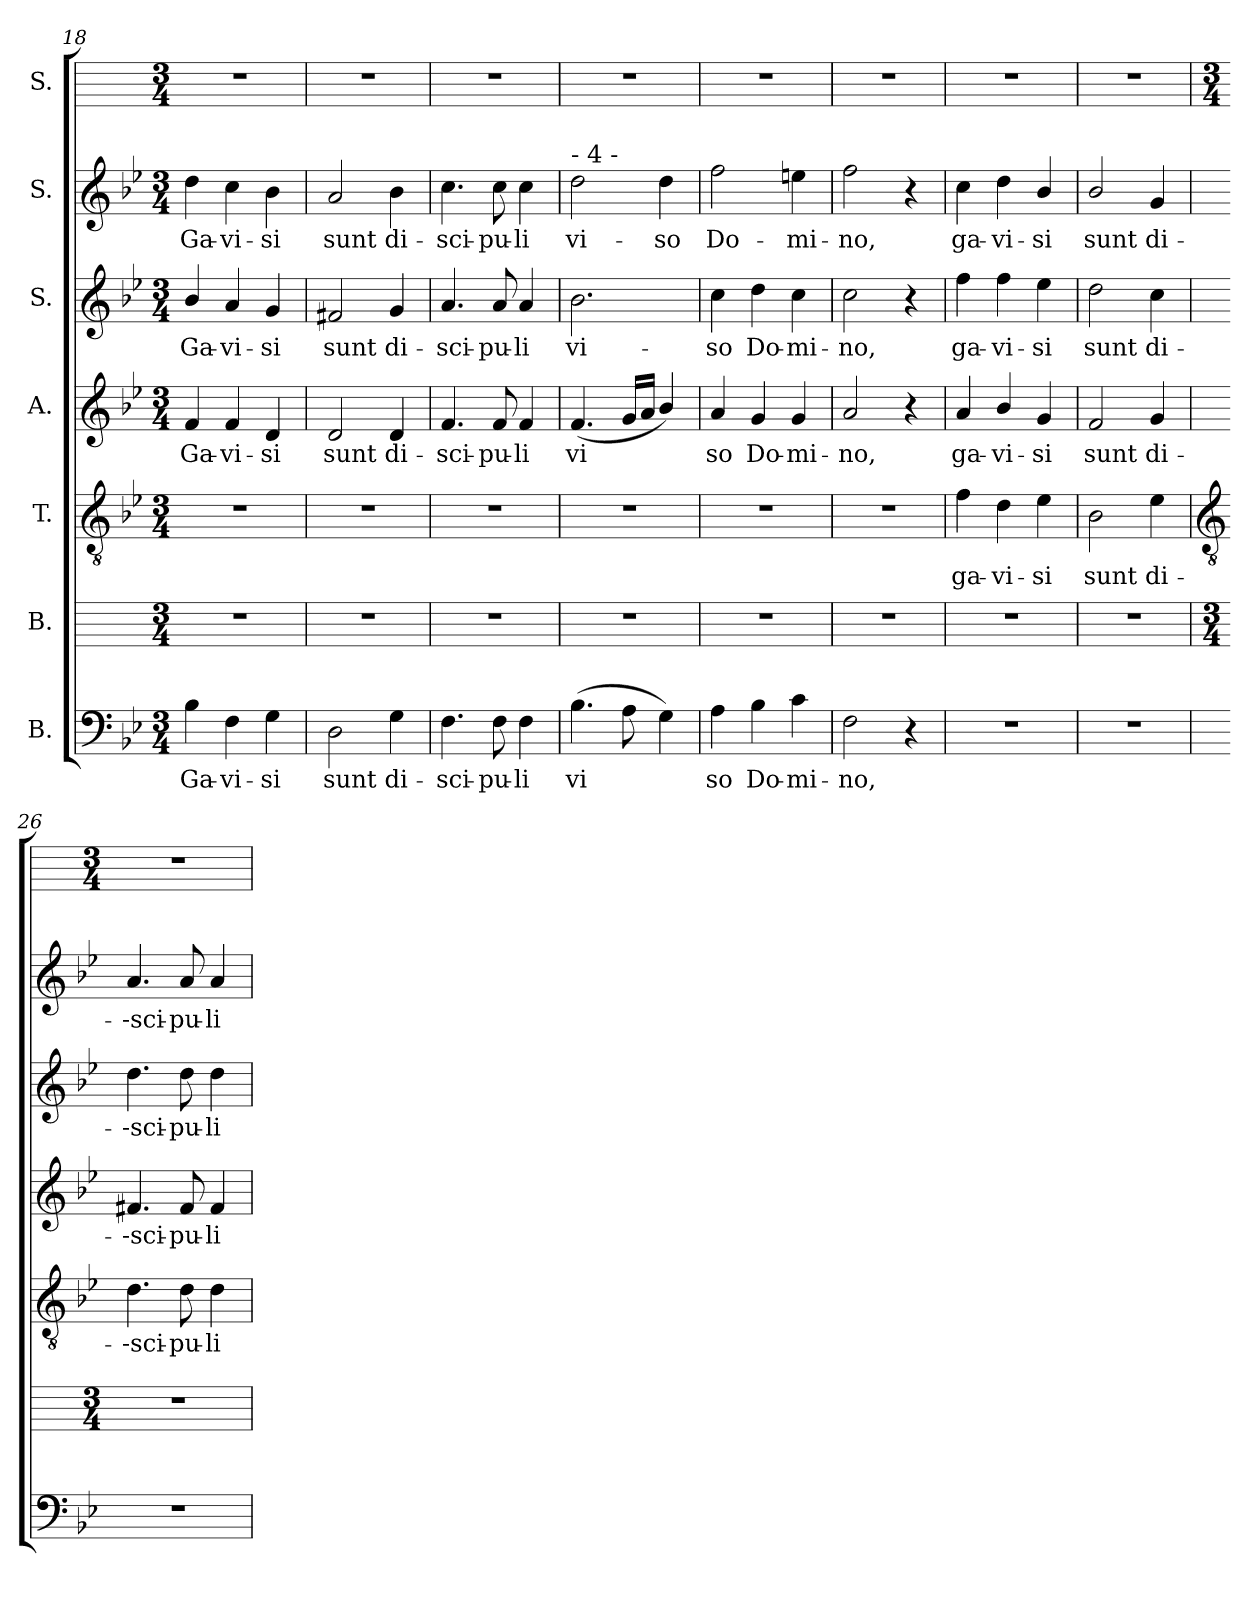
**kern	**text	**kern	**kern	**text	**kern	**text	**kern	**text	**kern	**text	**kern
*part7	*part7	*part6	*part5	*part5	*part4	*part4	*part3	*part3	*part2	*part2	*part1
*staff7	*staff7	*staff6	*staff5	*staff5	*staff4	*staff4	*staff3	*staff3	*staff2	*staff2	*staff1
*I"B.	*	*I"B.	*I"T.	*	*I"A.	*	*I"S.	*	*I"S.	*	*I"S.
!!LO:LB:g=z
*clefF4	*	*	*clefGv2	*	*clefG2	*	*clefG2	*	*clefG2	*	*
*k[b-e-]	*	*	*k[b-e-]	*	*k[b-e-]	*	*k[b-e-]	*	*k[b-e-]	*	*
*B-:	*	*	*B-:	*	*B-:	*	*B-:	*	*B-:	*	*
*M3/4	*	*M3/4	*M3/4	*	*M3/4	*	*M3/4	*	*M3/4	*	*M3/4
=18	=18	=18	=18	=18	=18	=18	=18	=18	=18	=18	=18
!	!LO:LY:b	!	!LO:N:vis=1	!	!	!LO:LY:b	!	!LO:LY:b	!	!LO:LY:b	!
4B-	Ga-	2.r	2.r	.	4f	Ga-	4b-/	Ga-	4dd	Ga-	2.r
!	!LO:LY:b	!	!	!	!	!LO:LY:b	!	!LO:LY:b	!	!LO:LY:b	!
4F	-vi-	.	.	.	4f	-vi-	4a	-vi-	4cc	-vi-	.
!	!LO:LY:b	!	!	!	!	!LO:LY:b	!	!LO:LY:b	!	!LO:LY:b	!
4G	-si	.	.	.	4d	-si	4g	-si	4b-	-si	.
=19	=19	=19	=19	=19	=19	=19	=19	=19	=19	=19	=19
!	!LO:LY:b	!	!LO:N:vis=1	!	!	!LO:LY:b	!	!LO:LY:b	!	!LO:LY:b	!
2D	sunt	2.r	2.r	.	2d	sunt	2f#X	sunt	2a	sunt	2.r
!	!LO:LY:b	!	!	!	!	!LO:LY:b	!	!LO:LY:b	!	!LO:LY:b	!
4G	di-	.	.	.	4d	di-	4g	di-	4b-	di-	.
=20	=20	=20	=20	=20	=20	=20	=20	=20	=20	=20	=20
!	!LO:LY:b	!	!LO:N:vis=1	!	!	!LO:LY:b	!	!LO:LY:b	!	!LO:LY:b	!
4.F	-sci-	2.r	2.r	.	4.f	-sci-	4.a	-sci-	4.cc	-sci-	2.r
!	!LO:LY:b	!	!	!	!	!LO:LY:b	!	!LO:LY:b	!	!LO:LY:b	!
8F	-pu-	.	.	.	8f	-pu-	8a	-pu-	8cc	-pu-	.
!	!LO:LY:b	!	!	!	!	!LO:LY:b	!	!LO:LY:b	!	!LO:LY:b	!
4F	-li	.	.	.	4f	-li	4a	-li	4cc	-li	.
=21	=21	=21	=21	=21	=21	=21	=21	=21	=21	=21	=21
!	!	!	!	!	!	!	!	!	!LO:TX:a:t=- 4 -	!	!
!	!LO:LY:b	!	!LO:N:vis=1	!	!	!LO:LY:b	!	!LO:LY:b	!	!LO:LY:b	!
(>4.B-	vi	2.r	2.r	.	(<4.f	vi	2.b-	vi-	2dd	vi-	2.r
8A	.	.	.	.	16gLL	.	.	.	.	.	.
.	.	.	.	.	16aJJ	.	.	.	.	.	.
!	!	!	!	!	!	!	!	!	!	!LO:LY:b	!
4G)	.	.	.	.	4b-/)	.	.	.	4dd	-so	.
=22	=22	=22	=22	=22	=22	=22	=22	=22	=22	=22	=22
!	!LO:LY:b	!	!LO:N:vis=1	!	!	!LO:LY:b	!	!LO:LY:b	!	!LO:LY:b	!
4A	so	2.r	2.r	.	4a	so	4cc	-so	2ff	Do-	2.r
!	!LO:LY:b	!	!	!	!	!LO:LY:b	!	!LO:LY:b	!	!	!
4B-	Do-	.	.	.	4g	Do-	4dd	Do-	.	.	.
!	!LO:LY:b	!	!	!	!	!LO:LY:b	!	!LO:LY:b	!	!LO:LY:b	!
4c	-mi-	.	.	.	4g	-mi-	4cc	-mi-	4een	-mi-	.
=23	=23	=23	=23	=23	=23	=23	=23	=23	=23	=23	=23
!	!LO:LY:b	!	!LO:N:vis=1	!	!	!LO:LY:b	!	!LO:LY:b	!	!LO:LY:b	!
2F	-no,	2.r	2.r	.	2a	-no,	2cc	-no,	2ff	-no,	2.r
4r	.	.	.	.	4r	.	4r	.	4r	.	.
=24	=24	=24	=24	=24	=24	=24	=24	=24	=24	=24	=24
!LO:N:vis=1	!	!	!	!LO:LY:b	!	!LO:LY:b	!	!LO:LY:b	!	!LO:LY:b	!
2.r	.	2.r	4f	ga-	4a	ga-	4ff	ga-	4cc	ga-	2.r
!	!	!	!	!LO:LY:b	!	!LO:LY:b	!	!LO:LY:b	!	!LO:LY:b	!
.	.	.	4d	-vi-	4b-/	-vi-	4ff	-vi-	4dd	-vi-	.
!	!	!	!	!LO:LY:b	!	!LO:LY:b	!	!LO:LY:b	!	!LO:LY:b	!
.	.	.	4e-	-si	4g	-si	4ee-	-si	4b-/	-si	.
=25	=25	=25	=25	=25	=25	=25	=25	=25	=25	=25	=25
!LO:N:vis=1	!	!	!	!LO:LY:b	!	!LO:LY:b	!	!LO:LY:b	!	!LO:LY:b	!
2.r	.	2.r	2B-	sunt	2f	sunt	2dd	sunt	2b-/	sunt	2.r
!	!	!	!	!LO:LY:b	!	!LO:LY:b	!	!LO:LY:b	!	!LO:LY:b	!
.	.	.	4e-	di-	4g	di-	4cc	di-	4g	di-	.
!!LO:LB:g=z
=26	=26	=26	=26	=26	=26	=26	=26	=26	=26	=26	=26
*	*	*	*clefGv2	*	*	*	*	*	*	*	*
*	*	*M3/4	*	*	*	*	*	*	*	*	*M3/4
!LO:N:vis=1	!	!	!	!LO:LY:b	!	!LO:LY:b	!	!LO:LY:b	!	!LO:LY:b	!
2.r	.	2.r	4.d	--sci-	4.f#X	--sci-	4.dd	--sci-	4.a	--sci-	2.r
!	!	!	!	!LO:LY:b	!	!LO:LY:b	!	!LO:LY:b	!	!LO:LY:b	!
.	.	.	8d	-pu-	8f#	-pu-	8dd	-pu-	8a	-pu-	.
!	!	!	!	!LO:LY:b	!	!LO:LY:b	!	!LO:LY:b	!	!LO:LY:b	!
.	.	.	4d	-li	4f#	-li	4dd	-li	4a	-li	.
=	=	=	=	=	=	=	=	=	=	=	=
*-	*-	*-	*-	*-	*-	*-	*-	*-	*-	*-	*-
